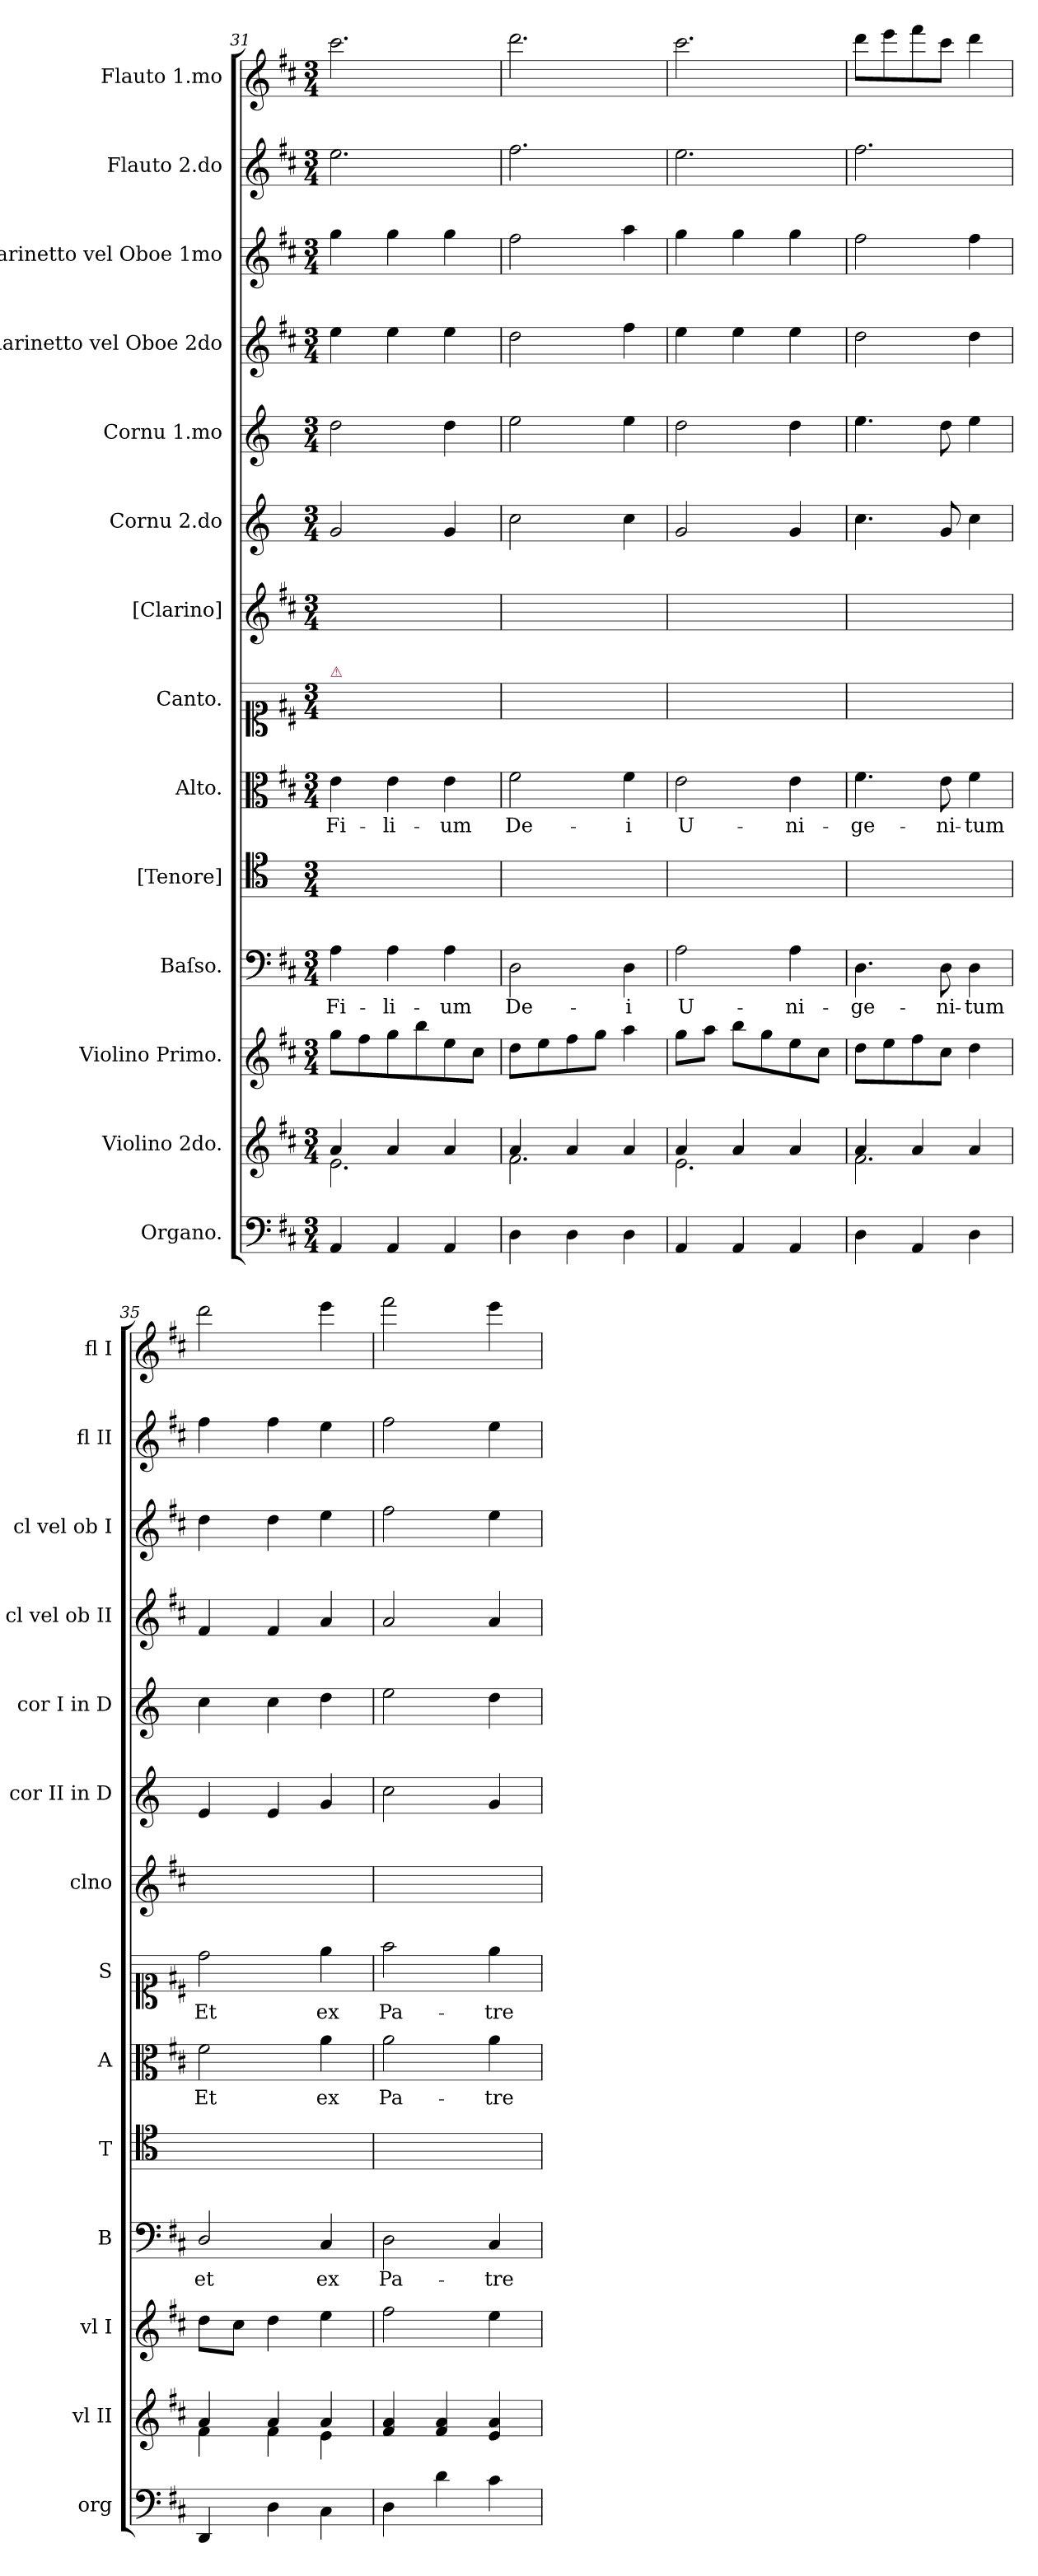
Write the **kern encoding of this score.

**kern	**kern	**kern	**kern	**text	**kern	**kern	**text	**kern	**text	**kern	**kern	**kern	**kern	**kern	**kern	**kern
*part14	*part13	*part12	*part11	*part11	*part10	*part9	*part9	*part8	*part8	*part7	*part6	*part5	*part4	*part3	*part2	*part1
*staff14	*staff13	*staff12	*staff11	*staff11	*staff10	*staff9	*staff9	*staff8	*staff8	*staff7	*staff6	*staff5	*staff4	*staff3	*staff2	*staff1
*I"Organo.	*I"Violino 2do.	*I"Violino Primo.	*I"Baſso.	*	*I"[Tenore]	*I"Alto.	*	*I"Canto.	*	*I"[Clarino]	*I"Cornu 2.do	*I"Cornu 1.mo	*I"Clarinetto vel Oboe 2do	*I"Clarinetto vel Oboe 1mo	*I"Flauto 2.do	*I"Flauto 1.mo
*I'org	*I'vl II	*I'vl I	*I'B	*	*I'T	*I'A	*	*I'S	*	*I'clno	*I'cor II in D	*I'cor I in D	*I'cl vel ob II	*I'cl vel ob I	*I'fl II	*I'fl I
*clefF4	*clefG2	*clefG2	*clefF4	*	*clefC4	*clefC3	*	*clefC1	*	*clefG2	*clefG2	*clefG2	*clefG2	*clefG2	*clefG2	*clefG2
*	*	*	*	*	*	*	*	*	*	*	*ITrd6c10	*ITrd6c10	*	*	*	*
*k[f#c#]	*k[f#c#]	*k[f#c#]	*k[f#c#]	*	*	*k[f#c#]	*	*k[f#c#]	*	*k[f#c#]	*k[f#c#]	*k[f#c#]	*k[f#c#]	*k[f#c#]	*k[f#c#]	*k[f#c#]
*D:	*D:	*D:	*D:	*	*	*D:	*	*D:	*	*D:	*D:	*D:	*D:	*D:	*D:	*D:
*M3/4	*M3/4	*M3/4	*M3/4	*	*M3/4	*M3/4	*	*M3/4	*	*M3/4	*M3/4	*M3/4	*M3/4	*M3/4	*M3/4	*M3/4
=31	=31	=31	=31	=31	=31	=31	=31	=31	=31	=31	=31	=31	=31	=31	=31	=31
*	*^	*	*	*	*	*	*	*	*	*	*	*	*	*	*	*
!	!	!	!	!	!	!	!	!	!LO:TX:a:color=crimson:t=⚠	!	!	!	!	!	!	!	!
!	!	!	!	!	!LO:LY:i	!	!	!	!	!	!	!	!	!	!	!	!
4AA/	4a/	2.e\	8gg\L	4A\	Fi-	2.ryy	4e\	Fi-	4cc#\yy	Fi-	2.ryy	2A/	2e\	4ee\	4gg\	2.ee\	2.ccc#\
.	.	.	8ff#\	.	.	.	.	.	.	.	.	.	.	.	.	.	.
!	!	!	!	!	!LO:LY:i	!	!	!	!	!	!	!	!	!	!	!	!
4AA/	4a/	.	8gg\	4A\	-li-	.	4e\	-li-	4cc#\yy	-li-	.	.	.	4ee\	4gg\	.	.
.	.	.	8bb\	.	.	.	.	.	.	.	.	.	.	.	.	.	.
!	!	!	!	!	!LO:LY:i	!	!	!	!	!	!	!	!	!	!	!	!
4AA/	4a/	.	8ee\	4A\	-um	.	4e\	-um	4cc#\yy	-um	.	4A/	4e\	4ee\	4gg\	.	.
.	.	.	8cc#\J	.	.	.	.	.	.	.	.	.	.	.	.	.	.
=32	=32	=32	=32	=32	=32	=32	=32	=32	=32	=32	=32	=32	=32	=32	=32	=32	=32
!	!	!	!	!	!LO:LY:i	!	!	!	!	!	!	!	!	!	!	!	!
4D\	4a/	2.f#\	8dd\L	2D\	De-	2.ryy	2f#\	De-	2dd\yy	De-	2.ryy	2d\	2f#\	2dd\	2ff#\	2.ff#\	2.ddd\
.	.	.	8ee\	.	.	.	.	.	.	.	.	.	.	.	.	.	.
4D\	4a/	.	8ff#\	.	.	.	.	.	.	.	.	.	.	.	.	.	.
.	.	.	8gg\J	.	.	.	.	.	.	.	.	.	.	.	.	.	.
!	!	!	!	!	!LO:LY:i	!	!	!	!	!	!	!	!	!	!	!	!
4D\	4a/	.	4aa\	4D\	-i	.	4f#\	-i	4dd\yy	-i	.	4d\	4f#\	4ff#\	4aa\	.	.
=33	=33	=33	=33	=33	=33	=33	=33	=33	=33	=33	=33	=33	=33	=33	=33	=33	=33
!	!	!	!	!	!LO:LY:i	!	!	!	!	!	!	!	!	!	!	!	!
4AA/	4a/	2.e\	8gg\L	2A\	U-	2.ryy	2e\	U-	2cc#\yy	U-	2.ryy	2A/	2e\	4ee\	4gg\	2.ee\	2.ccc#\
.	.	.	8aa\J	.	.	.	.	.	.	.	.	.	.	.	.	.	.
4AA/	4a/	.	8bb\L	.	.	.	.	.	.	.	.	.	.	4ee\	4gg\	.	.
.	.	.	8gg\	.	.	.	.	.	.	.	.	.	.	.	.	.	.
!	!	!	!	!	!LO:LY:i	!	!	!	!	!	!	!	!	!	!	!	!
4AA/	4a/	.	8ee\	4A\	-ni-	.	4e\	-ni-	4cc#\yy	-ni-	.	4A/	4e\	4ee\	4gg\	.	.
.	.	.	8cc#\J	.	.	.	.	.	.	.	.	.	.	.	.	.	.
=34	=34	=34	=34	=34	=34	=34	=34	=34	=34	=34	=34	=34	=34	=34	=34	=34	=34
!	!	!	!	!	!LO:LY:i	!	!	!	!	!	!	!	!	!	!	!	!
4D\	4a/	2.f#\	8dd\L	4.D\	-ge-	2.ryy	4.f#\	-ge-	4.dd\yy	-Ge-	2.ryy	4.d\	4.f#\	2dd\	2ff#\	2.ff#\	8ddd\L
.	.	.	8ee\	.	.	.	.	.	.	.	.	.	.	.	.	.	8eee\
4AA/	4a/	.	8ff#\	.	.	.	.	.	.	.	.	.	.	.	.	.	8fff#\
!	!	!	!	!	!LO:LY:i	!	!	!	!	!	!	!	!	!	!	!	!
.	.	.	8cc#\J	8D\	-ni-	.	8e\	-ni-	8cc#\yy	-ni-	.	8A/	8e\	.	.	.	8ccc#\J
!	!	!	!	!	!LO:LY:i	!	!	!	!	!	!	!	!	!	!	!	!
4D\	4a/	.	4dd\	4D\	-tum	.	4f#\	-tum	4dd\yy	-tum	.	4d\	4f#\	4dd\	4ff#\	.	4ddd\
=35	=35	=35	=35	=35	=35	=35	=35	=35	=35	=35	=35	=35	=35	=35	=35	=35	=35
4DD/	4a/	4f#\	8dd\L	2D/	et	2.ryy	2f#\	Et	2dd\	Et	2.ryy	4F#/	4d\	4f#/	4dd\	4ff#\	2ddd\
.	.	.	8cc#\J	.	.	.	.	.	.	.	.	.	.	.	.	.	.
4D\	4a/	4f#\	4dd\	.	.	.	.	.	.	.	.	4F#/	4d\	4f#/	4dd\	4ff#\	.
4C#\	4a/	4e\	4ee\	4C#/	ex	.	4a\	ex	4ee\	ex	.	4A/	4e\	4a/	4ee\	4ee\	4eee\
*	*v	*v	*	*	*	*	*	*	*	*	*	*	*	*	*	*	*
=36	=36	=36	=36	=36	=36	=36	=36	=36	=36	=36	=36	=36	=36	=36	=36	=36
4D\	4f#/ 4a/	2ff#\	2D\	Pa-	2.ryy	2a\	Pa-	2ff#\	Pa-	2.ryy	2d\	2f#\	2a/	2ff#\	2ff#\	2fff#\
4d\	4f#/ 4a/	.	.	.	.	.	.	.	.	.	.	.	.	.	.	.
4c#\	4e/ 4a/	4ee\	4C#/	-tre	.	4a\	-tre	4ee\	-tre	.	4A/	4e\	4a/	4ee\	4ee\	4eee\
=	=	=	=	=	=	=	=	=	=	=	=	=	=	=	=	=
*-	*-	*-	*-	*-	*-	*-	*-	*-	*-	*-	*-	*-	*-	*-	*-	*-
